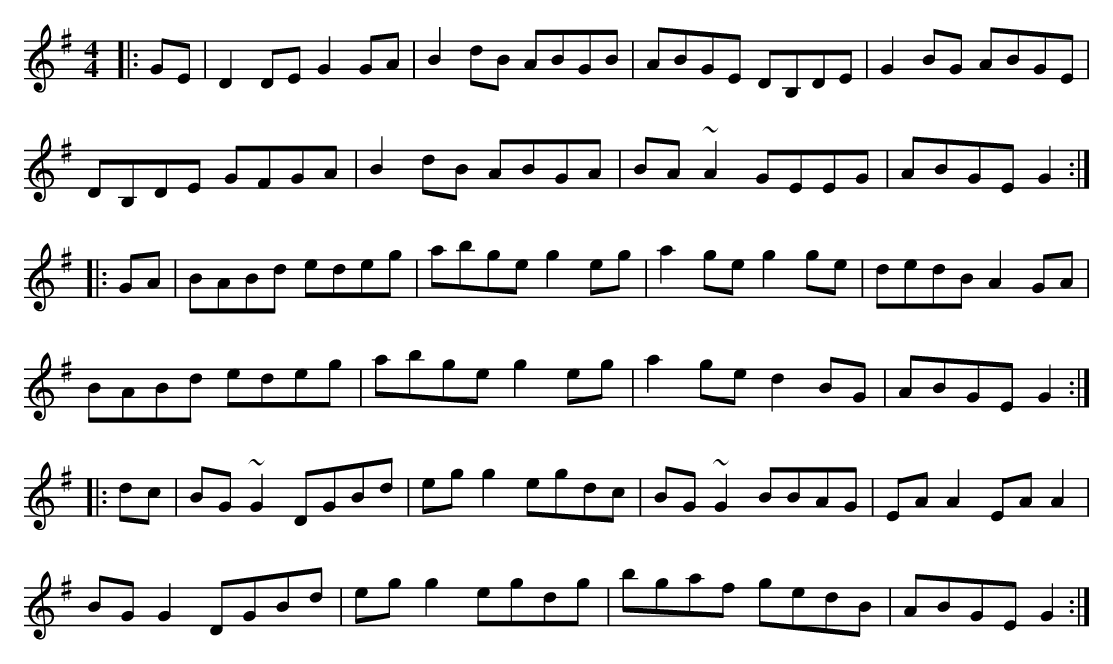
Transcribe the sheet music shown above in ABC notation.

X:1
M:4/4
K:G
|:GE|D2DE G2GA|B2dB ABGB|ABGE DB,DE|G2BG ABGE|
DB,DE GFGA|B2dB ABGA|BA~A2GEEG|ABGE G2:|
|:GA|BABd edeg|abge g2eg|a2ge g2ge|dedB A2GA|
BABd edeg|abge g2eg|a2ge d2BG|ABGE G2:|
|:dc|BG~G2 DGBd|egg2 egdc|BG~G2 BBAG|EAA2 EAA2|
BGG2 DGBd|egg2 egdg|bgaf gedB|ABGE G2:|
